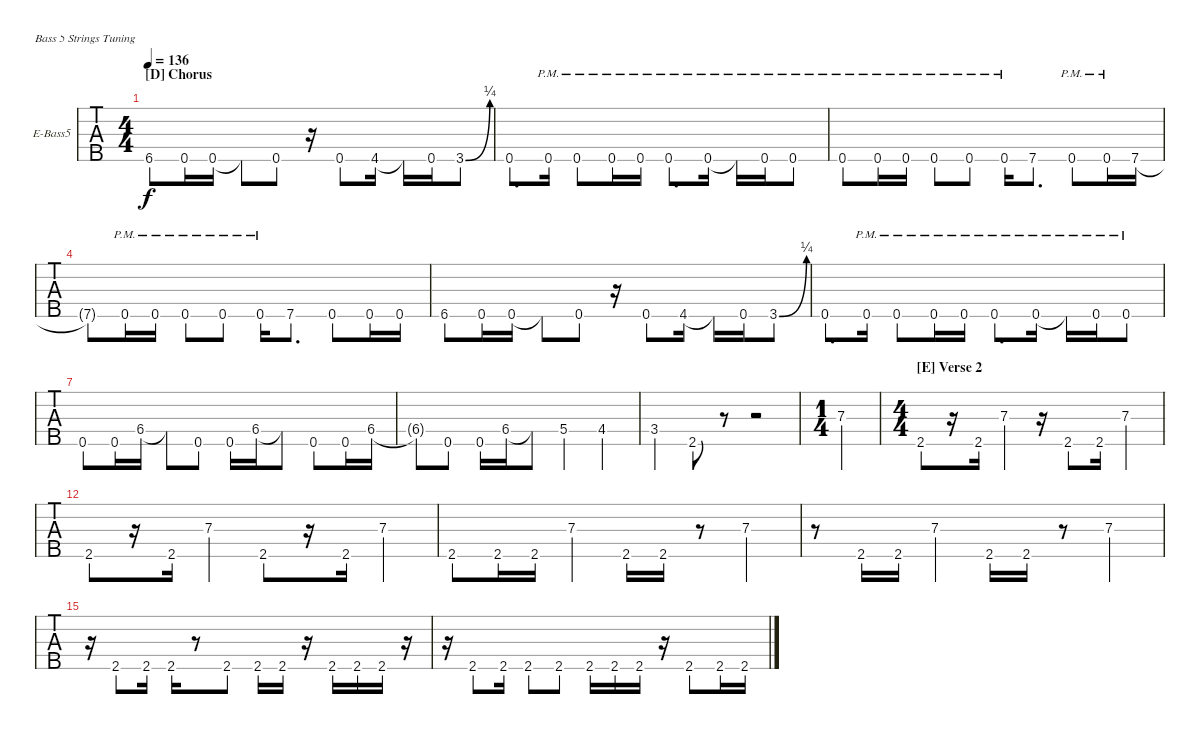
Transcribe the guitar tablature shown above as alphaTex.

\defaultSystemsLayout 4
\bracketExtendMode groupsimilarinstruments
\firstSystemTrackNameOrientation horizontal
\otherSystemsTrackNameOrientation horizontal
\defaultBarNumberDisplay FirstOfSystem
\track ("Dist Bass" "E-Bass5") {multiBarRest instrument electricbassfinger}
\staff {tabs}
\tuning (G2 D2 A1 E1 B0)
\ts (4 4)
\section ("D" "Chorus")
\tempo 136
\clef f4
\ks c
6.5.8{dy f} 0.5.16 0.5.16 0.5{t}.8 0.5{st}.8 r.16 0.5{st}.8 4.5.16 4.5{t}.16 0.5.16 3.5{be (bend 0 0 14.399999999999999 1)}.8 |
0.5.8{d} 0.5{pm}.16 0.5{pm}.8 0.5{pm}.16 0.5{pm}.16 0.5{pm}.8{d} 0.5{pm}.16 0.5{pm t}.16 0.5{pm}.16 0.5{pm}.8 |
0.5{pm}.8 0.5{pm}.16 0.5{pm}.16 0.5{pm}.8 0.5{pm}.8 0.5{pm}.16 7.5.8{d} 0.5{pm}.8 0.5{pm}.16 7.5.16 |
7.5{t}.8 0.5{pm}.16 0.5{pm}.16 0.5{pm}.8 0.5{pm}.8 0.5{pm}.16 7.5.8{d} 0.5.8 0.5.16 0.5.16 |
6.5.8 0.5.16 0.5.16 0.5{t}.8 0.5{st}.8 r.16 0.5{st}.8 4.5.16 4.5{t}.16 0.5.16 3.5{be (bend 0 0 14.399999999999999 1)}.8 |
0.5.8{d} 0.5{pm}.16 0.5{pm}.8 0.5{pm}.16 0.5{pm}.16 0.5{pm}.8{d} 0.5{pm}.16 0.5{pm t}.16 0.5{pm}.16 0.5{pm}.8 |
0.5.8 0.5.16 6.4.16 6.4{t}.8 0.5.8 0.5.16 6.4.16 6.4{t}.8 0.5.8 0.5.16 6.4.16 |
6.4{t}.8 0.5.8 0.5.16 6.4.16 6.4{t}.8 5.4.4 4.4.4 |
3.4.4 2.5.8 r.8 r.2 |
\ts (1 4)
7.3.4 |
\ts (4 4)
\section ("E" "Verse 2")
2.5{st}.8 r.16 2.5.16 7.3{ac}.4 r.16 2.5{st}.8 2.5.16 7.3{ac}.4 |
2.5{st}.8 r.16 2.5.16 7.3{ac}.4 2.5.8 r.16 2.5.16 7.3{ac}.4 |
2.5{st}.8 2.5.16 2.5.16 7.3{ac}.4 2.5.16 2.5.16 r.8 7.3{ac}.4 |
r.8 2.5.16 2.5.16 7.3{ac}.4 2.5.16 2.5.16 r.8 7.3{ac}.4 |
r.16 2.5.8 2.5.16 2.5.16 r.8 2.5.8 2.5.16 2.5.16 r.16 2.5.16 2.5.16 2.5.16 r.16 |
r.16 2.5.8 2.5.16 2.5{st}.8 2.5{st}.8 2.5.16 2.5.16 2.5.16 r.16 2.5.8 2.5.16 2.5.16
